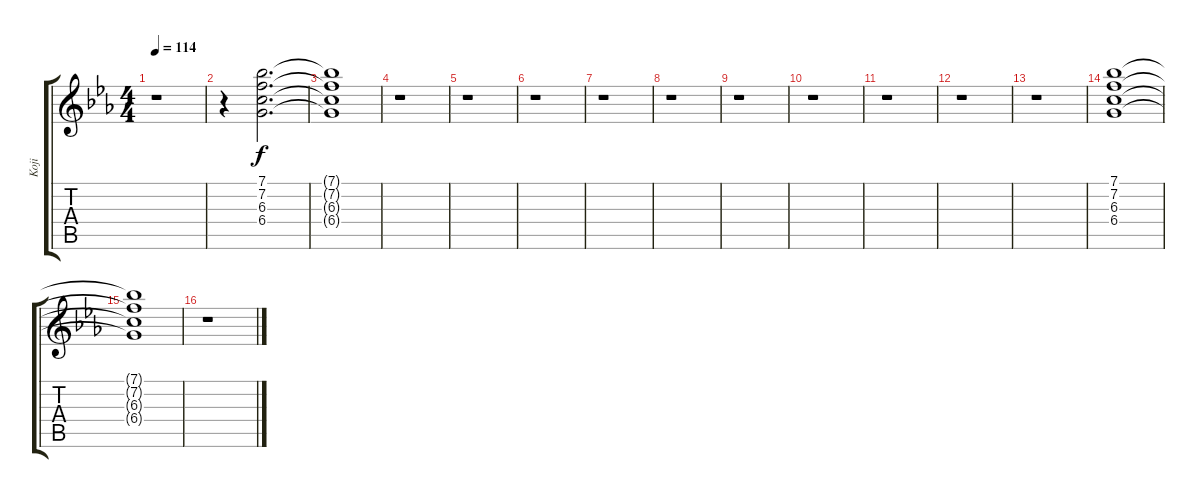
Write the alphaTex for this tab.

\track ("Koji" "Koji") {instrument electricguitarclean}
\staff {score tabs}
\tuning (Eb4 Bb3 Gb3 Db3 Ab2 Eb2) {hide}
\ts (4 4)
\tempo 114
\clef g2
\ks eb
r.1{dy f} |
r.4 (7.1 7.2 6.3 6.4).2{d} |
(7.1{t} 7.2{t} 6.3{t} 6.4{t}).1 |
r.1 |
r.1 |
r.1 |
r.1 |
r.1 |
r.1 |
r.1 |
r.1 |
r.1 |
r.1 |
(7.1 7.2 6.3 6.4).1 |
(7.1{t} 7.2{t} 6.3{t} 6.4{t}).1 |
r.1
